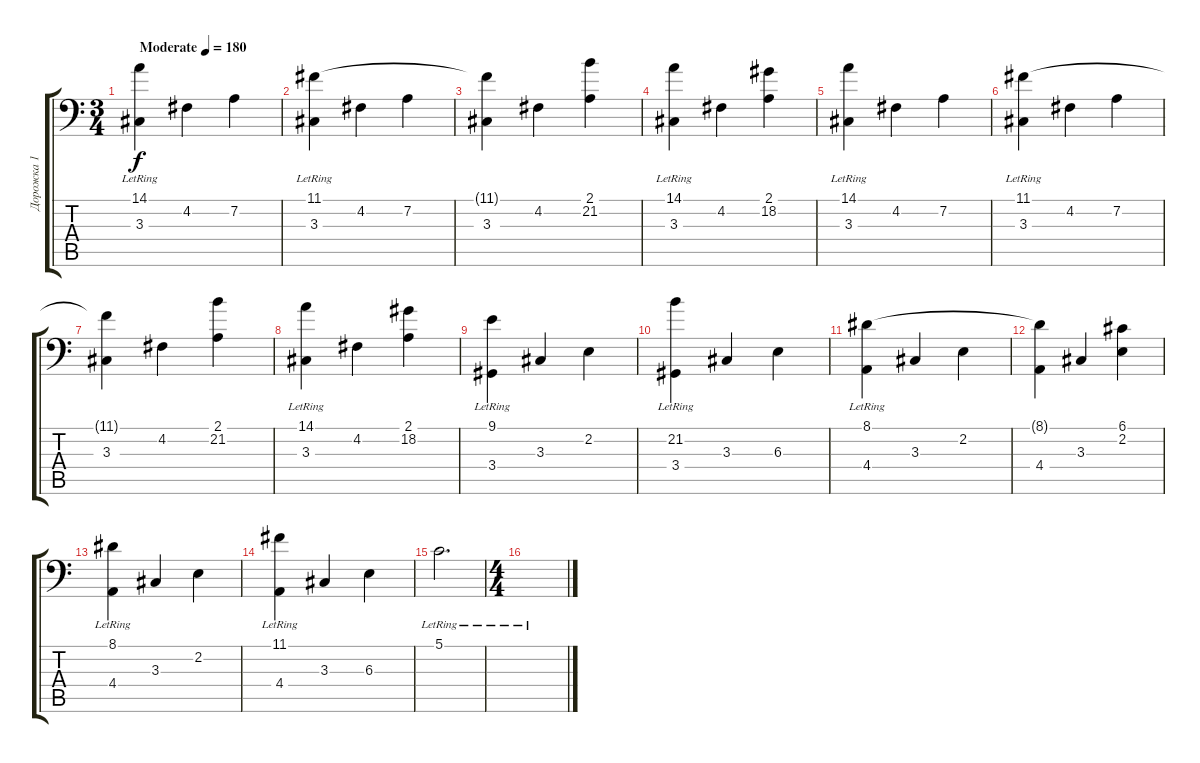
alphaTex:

\track ("Дорожка 1" "Дорожка 1") {instrument acousticgrandpiano}
\staff {score tabs}
\tuning (G3 D3 Bb2 F2 C2 F1) {hide}
\ts (3 4)
\tempo (180 "Moderate")
\clef f4
\ks c
(14.1{lr} 3.3).4{dy f instrument acousticgrandpiano} 4.2.4 7.2.4 |
(11.1{lr} 3.3).4 4.2.4 7.2.4 |
(11.1{t} 3.3).4 4.2.4 (2.1 21.2).4 |
(14.1{lr} 3.3).4 4.2.4 (2.1 18.2).4 |
(14.1{lr} 3.3).4 4.2.4 7.2.4 |
(11.1{lr} 3.3).4 4.2.4 7.2.4 |
(11.1{t} 3.3).4 4.2.4 (2.1 21.2).4 |
(14.1{lr} 3.3).4 4.2.4 (2.1 18.2).4 |
(9.1{lr} 3.4).4 3.3.4 2.2.4 |
(21.2{lr} 3.4).4 3.3.4 6.3.4 |
(8.1{lr} 4.4).4 3.3.4 2.2.4 |
(8.1{t} 4.4).4 3.3.4 (6.1 2.2).4 |
(8.1{lr} 4.4).4 3.3.4 2.2.4 |
(11.1{lr} 4.4).4 3.3.4 6.3.4 |
5.1{lr}.2{d} |
\ts (4 4)
